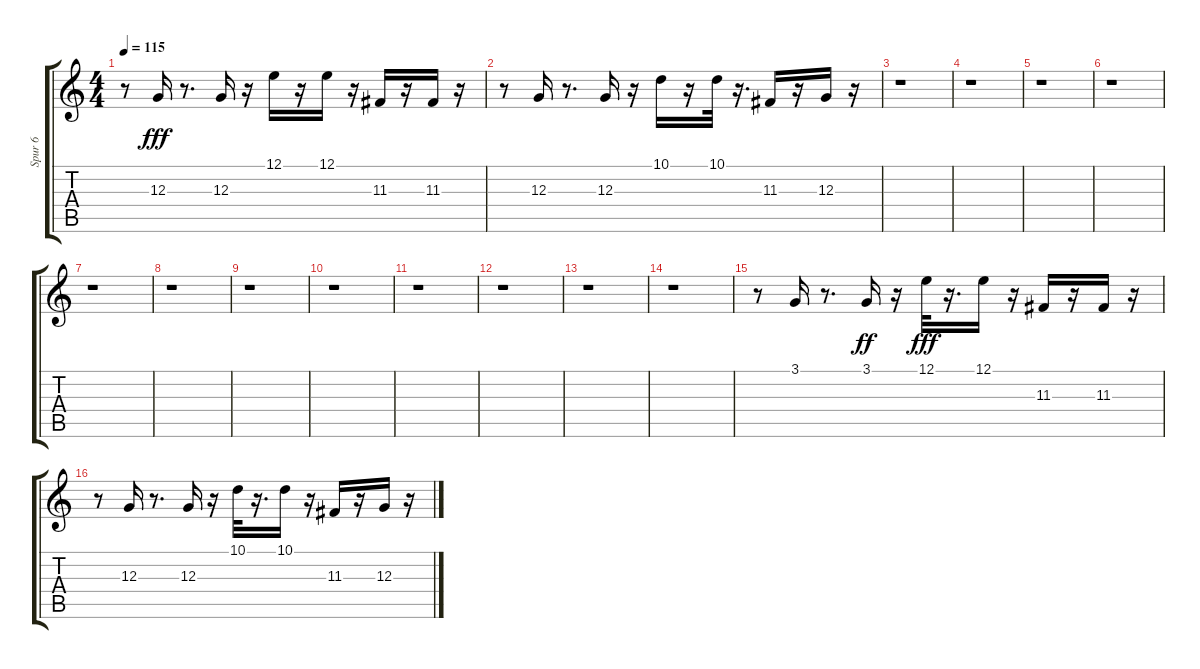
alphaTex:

\track ("Spur 6" "Spur 6") {instrument drawbarorgan}
\staff {score tabs}
\tuning (E4 B3 G3 D3 A2 E2) {hide}
\ts (4 4)
\tempo 115
\clef g2
\ks c
r.8{dy fff} 12.3.16 r.8{d} 12.3.16 r.16 12.1.16 r.16 12.1.16 r.16 11.3.16 r.16 11.3.16 r.16 |
r.8 12.3.16 r.8{d} 12.3.16 r.16 10.1.16 r.16 10.1.32 r.16{d} 11.3.16 r.16 12.3.16 r.16 |
r.1 |
r.1 |
r.1 |
r.1 |
r.1 |
r.1 |
r.1 |
r.1 |
r.1 |
r.1 |
r.1 |
r.1 |
r.8 3.1.16{volume 14 instrument drawbarorgan} r.8{d} 3.1.16{dy ff} r.16 12.1.32{dy fff} r.16{d} 12.1.16 r.16 11.3.16 r.16 11.3.16 r.16 |
r.8 12.3.16 r.8{d} 12.3.16 r.16 10.1.32 r.16{d} 10.1.16 r.16 11.3.16 r.16 12.3.16 r.16
